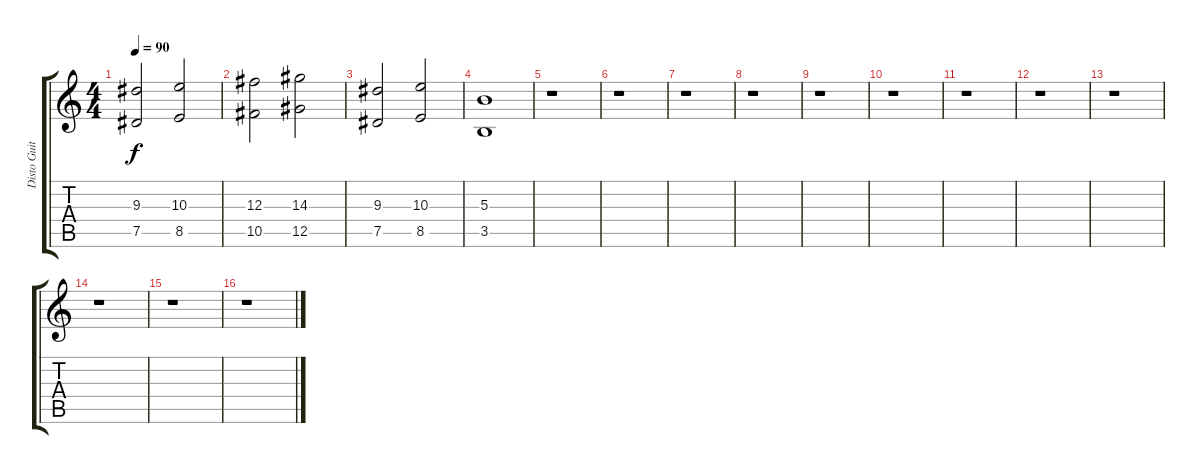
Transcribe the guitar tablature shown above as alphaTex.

\track ("Disto Guitar 2" "Disto Guit") {instrument overdrivenguitar}
\staff {score tabs}
\tuning (Eb4 Bb3 Gb3 Db3 Ab2 Eb2) {hide}
\ts (4 4)
\tempo 90
\clef g2
\ks c
(9.3 7.5).2{dy f} (10.3 8.5).2 |
(12.3 10.5).2 (14.3 12.5).2 |
(9.3 7.5).2 (10.3 8.5).2 |
(5.3 3.5).1 |
r.1 |
r.1 |
r.1 |
r.1 |
r.1 |
r.1 |
r.1 |
r.1 |
r.1 |
r.1 |
r.1 |
r.1
